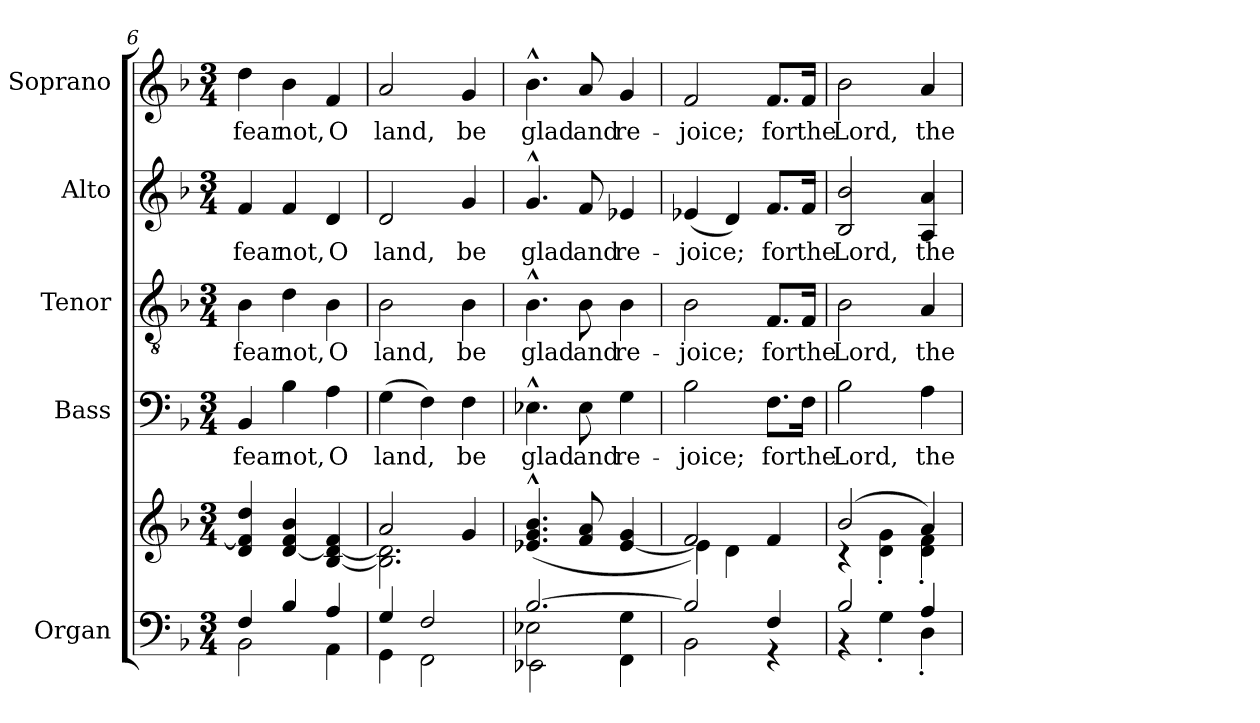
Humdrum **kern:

**kern	**kern	**kern	**text	**kern	**text	**kern	**text	**kern	**text
*part5	*part5	*part4	*part4	*part3	*part3	*part2	*part2	*part1	*part1
*staff6	*staff5	*staff4	*staff4	*staff3	*staff3	*staff2	*staff2	*staff1	*staff1
*I"Organ	*	*I"Bass	*	*I"Tenor	*	*I"Alto	*	*I"Soprano	*
*I'Org.	*	*I'B.	*	*I'T.	*	*I'A.	*	*I'S.	*
*clefF4	*clefG2	*clefF4	*	*clefGv2	*	*clefG2	*	*clefG2	*
*	*	*	*	*ITrd7c12	*	*	*	*	*
*k[b-]	*k[b-]	*k[b-]	*	*k[b-]	*	*k[b-]	*	*k[b-]	*
*F:	*F:	*F:	*	*F:	*	*F:	*	*F:	*
*M3/4	*M3/4	*M3/4	*	*M3/4	*	*M3/4	*	*M3/4	*
=6	=6	=6	=6	=6	=6	=6	=6	=6	=6
*^	*	*	*	*	*	*	*	*	*
!	!	!	!	!LO:LY:b:color=#000000	!	!	!	!	!	!
!	!	!	!	!	!	!LO:LY:b:color=#000000	!	!	!	!
!	!	!	!	!	!	!	!	!LO:LY:b:color=#000000	!	!
!	!	!	!	!	!	!	!	!	!	!LO:LY:b:color=#000000
4Fi/	2BB-i\	4di/ 4fi] 4ddi	4BB-i/	fear	4BB-i\	fear	4fi/	fear	4ddi\	fear
!	!	!	!	!LO:LY:b:color=#000000	!	!	!	!	!	!
!	!	!	!	!	!	!LO:LY:b:color=#000000	!	!	!	!
!	!	!	!	!	!	!	!	!LO:LY:b:color=#000000	!	!
!	!	!	!	!	!	!	!	!	!	!LO:LY:b:color=#000000
4B-i/	.	[4di/ 4fi 4b-i	4B-i\	not,	4Di\	not,	4fi/	not,	4b-i\	not,
!	!	!	!	!LO:LY:b:color=#000000	!	!	!	!	!	!
!	!	!	!	!	!	!LO:LY:b:color=#000000	!	!	!	!
!	!	!	!	!	!	!	!	!LO:LY:b:color=#000000	!	!
!	!	!	!	!	!	!	!	!	!	!LO:LY:b:color=#000000
4Ai/	4AAi\	[4B-i/ 4di_ 4fi	4Ai\	O	4BB-i\	O	4di/	O	4fi/	O
=7	=7	=7	=7	=7	=7	=7	=7	=7	=7	=7
*	*	*^	*	*	*	*	*	*	*	*
!	!	!	!	!	!LO:LY:b:color=#000000	!	!	!	!	!	!
!	!	!	!	!	!	!	!LO:LY:b:color=#000000	!	!	!	!
!	!	!	!	!	!	!	!	!	!LO:LY:b:color=#000000	!	!
!	!	!	!	!	!	!	!	!	!	!	!LO:LY:b:color=#000000
4Gi/	4GGi\	2ai/	2.B-i\] 2.di]	(4Gi\	land,	2BB-i\	land,	2di/	land,	2ai/	land,
2Fi/	2FFi\	.	.	4Fi\)	.	.	.	.	.	.	.
!	!	!	!	!	!LO:LY:b:color=#000000	!	!	!	!	!	!
!	!	!	!	!	!	!	!LO:LY:b:color=#000000	!	!	!	!
!	!	!	!	!	!	!	!	!	!LO:LY:b:color=#000000	!	!
!	!	!	!	!	!	!	!	!	!	!	!LO:LY:b:color=#000000
.	.	4gi/	.	4Fi\	be	4BB-i\	be	4gi/	be	4gi/	be
*	*	*v	*v	*	*	*	*	*	*	*	*
!!LO:LB:g=z
=8	=8	=8	=8	=8	=8	=8	=8	=8	=8	=8
*	*^	*	*	*	*	*	*	*	*	*
!	!	!	!	!	!LO:LY:b:color=#000000	!	!	!	!	!	!
!	!	!	!	!	!	!	!LO:LY:b:color=#000000	!	!	!	!
!	!	!	!	!	!	!	!	!	!LO:LY:b:color=#000000	!	!
!	!	!	!	!	!	!	!	!	!	!	!LO:LY:b:color=#000000
[2.B-i/	2E-Xi\	2EE-Xi\	(4.e-Xi/^^ 4.gi^^ 4.b-i^^	4.E-X^^i\	glad	4.BB-^^i\	glad	4.g^^i/	glad	4.b-^^i\	glad
!	!	!	!	!	!LO:LY:b:color=#000000	!	!	!	!	!	!
!	!	!	!	!	!	!	!LO:LY:b:color=#000000	!	!	!	!
!	!	!	!	!	!	!	!	!	!LO:LY:b:color=#000000	!	!
!	!	!	!	!	!	!	!	!	!	!	!LO:LY:b:color=#000000
.	.	.	8fi/ 8ai	8E-i\	and	8BB-i\	and	8fi/	and	8ai/	and
!	!	!	!	!	!LO:LY:b:color=#000000	!	!	!	!	!	!
!	!	!	!	!	!	!	!LO:LY:b:color=#000000	!	!	!	!
!	!	!	!	!	!	!	!	!	!LO:LY:b:color=#000000	!	!
!	!	!	!	!	!	!	!	!	!	!	!LO:LY:b:color=#000000
.	4Gi\	4FFi\	[4e-i/ 4gi	4Gi\	re-	4BB-i\	re-	4e-Xi/	re-	4gi/	re-
*	*v	*v	*	*	*	*	*	*	*	*	*
=9	=9	=9	=9	=9	=9	=9	=9	=9	=9	=9
*	*	*^	*	*	*	*	*	*	*	*
*	*^	*	*	*	*	*	*	*	*	*	*
!	!	!	!	!	!	!LO:LY:b:color=#000000	!	!	!	!	!	!
*	*v	*v	*	*	*	*	*	*	*	*	*	*
*	*^	*	*	*	*	*	*	*	*	*	*
!	!	!	!	!	!	!	!	!LO:LY:b:color=#000000	!	!	!	!
*	*v	*v	*	*	*	*	*	*	*	*	*	*
*	*^	*	*	*	*	*	*	*	*	*	*
!	!	!	!	!	!	!	!	!	!	!LO:LY:b:color=#000000	!	!
*	*v	*v	*	*	*	*	*	*	*	*	*	*
*	*^	*	*	*	*	*	*	*	*	*	*
!	!	!	!	!	!	!	!	!	!	!	!	!LO:LY:b:color=#000000
*	*v	*v	*	*	*	*	*	*	*	*	*	*
2B-i/]	2BB-i\	2fi/)	4e-i\]	2B-i\	-joice;	2BB-i\	-joice;	(4e-Xi/	-joice;	2fi/	-joice;
.	.	.	4di\	.	.	.	.	4di/)	.	.	.
!	!	!	!	!	!LO:LY:b:color=#000000	!	!	!	!	!	!
!	!	!	!	!	!	!	!LO:LY:b:color=#000000	!	!	!	!
!	!	!	!	!	!	!	!	!	!LO:LY:b:color=#000000	!	!
!	!	!	!	!	!	!	!	!	!	!	!LO:LY:b:color=#000000
4Fi/	4r	4fi/	4ryy	8.Fi\L	for	8.FFi/L	for	8.fi/L	for	8.fi/L	for
!	!	!	!	!	!LO:LY:b:color=#000000	!	!	!	!	!	!
!	!	!	!	!	!	!	!LO:LY:b:color=#000000	!	!	!	!
!	!	!	!	!	!	!	!	!	!LO:LY:b:color=#000000	!	!
!	!	!	!	!	!	!	!	!	!	!	!LO:LY:b:color=#000000
.	.	.	.	16Fi\Jk	the	16FFi/Jk	the	16fi/Jk	the	16fi/Jk	the
=10	=10	=10	=10	=10	=10	=10	=10	=10	=10	=10	=10
!	!	!	!	!	!LO:LY:b:color=#000000	!	!	!	!	!	!
!	!	!	!	!	!	!	!LO:LY:b:color=#000000	!	!	!	!
!	!	!	!	!	!	!	!	!	!LO:LY:b:color=#000000	!	!
!	!	!	!	!	!	!	!	!	!	!	!LO:LY:b:color=#000000
2B-i/	4r	(2b-i/	4r	2B-i\	Lord,	2BB-i\	Lord,	2B-i/ 2b-i	Lord,	2b-i\	Lord,
.	4G'i\	.	4di\' 4gi'	.	.	.	.	.	.	.	.
!	!	!	!	!	!LO:LY:b:color=#000000	!	!	!	!	!	!
!	!	!	!	!	!	!	!LO:LY:b:color=#000000	!	!	!	!
!	!	!	!	!	!	!	!	!	!LO:LY:b:color=#000000	!	!
!	!	!	!	!	!	!	!	!	!	!	!LO:LY:b:color=#000000
4Ai/	4D'i\	4ai/)	4di\' 4fi'	4Ai\	the	4AAi/	the	4Ai/ 4ai	the	4ai/	the
*v	*v	*	*	*	*	*	*	*	*	*	*
*	*v	*v	*	*	*	*	*	*	*	*
=	=	=	=	=	=	=	=	=	=
*-	*-	*-	*-	*-	*-	*-	*-	*-	*-
